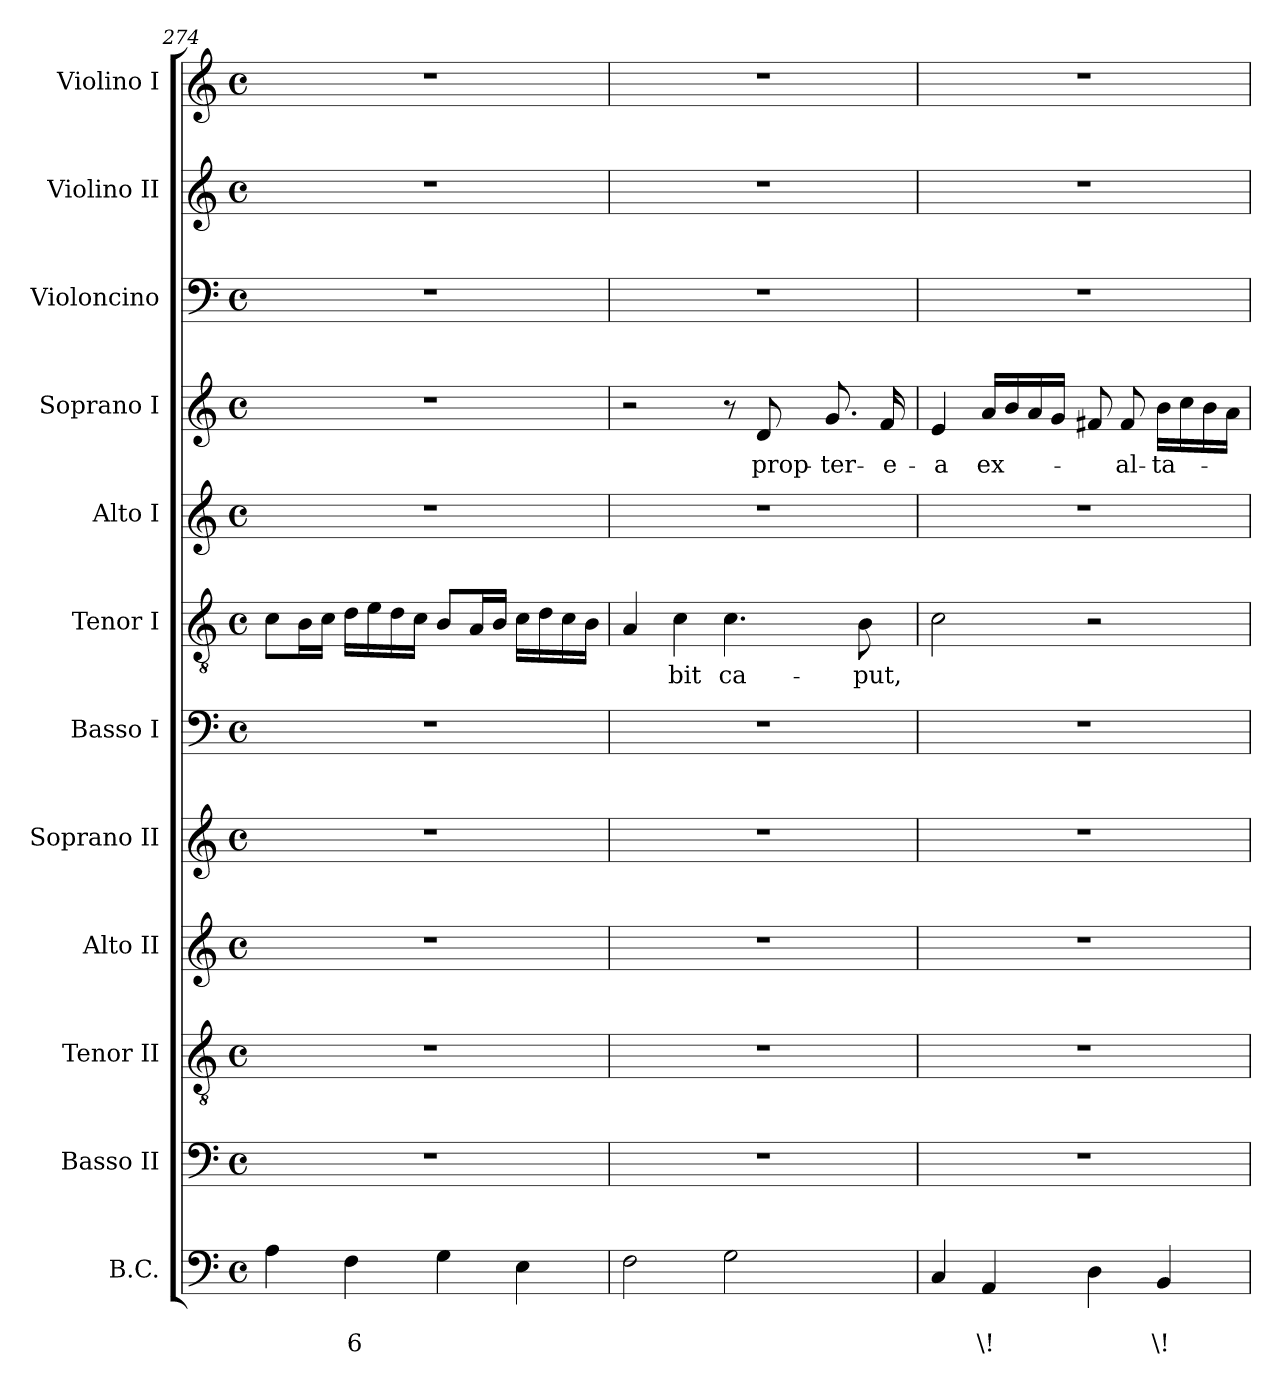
**kern	**text	**text	**kern	**kern	**kern	**kern	**kern	**kern	**text	**kern	**kern	**text	**kern	**kern	**kern
*part12	*part12	*part12	*part11	*part10	*part9	*part8	*part7	*part6	*part6	*part5	*part4	*part4	*part3	*part2	*part1
*staff12	*staff12	*staff12	*staff11	*staff10	*staff9	*staff8	*staff7	*staff6	*staff6	*staff5	*staff4	*staff4	*staff3	*staff2	*staff1
*I"B.C.	*	*	*I"Basso II	*I"Tenor II	*I"Alto II	*I"Soprano II	*I"Basso I	*I"Tenor I	*	*I"Alto I	*I"Soprano I	*	*I"Violoncino	*I"Violino II	*I"Violino I
*I'BC	*	*	*I'B 2	*I'T 2	*I'A 2	*I'S 2	*I'B 1	*I'T 1	*	*I'A 1	*I'S 1	*	*I'Vc.	*I'Vln. II	*I'Vln. I
*clefF4	*	*	*clefF4	*clefGv2	*clefG2	*clefG2	*clefF4	*clefGv2	*	*clefG2	*clefG2	*	*clefF4	*clefG2	*clefG2
*k[]	*	*	*k[]	*k[]	*k[]	*k[]	*k[]	*k[]	*	*k[]	*k[]	*	*k[]	*k[]	*k[]
*C:	*	*	*C:	*C:	*C:	*C:	*C:	*C:	*	*C:	*C:	*	*C:	*C:	*C:
*M4/4	*	*	*M4/4	*M4/4	*M4/4	*M4/4	*M4/4	*M4/4	*	*M4/4	*M4/4	*	*M4/4	*M4/4	*M4/4
*met(c)	*	*	*met(c)	*met(c)	*met(c)	*met(c)	*met(c)	*met(c)	*	*met(c)	*met(c)	*	*met(c)	*met(c)	*met(c)
=274	=274	=274	=274	=274	=274	=274	=274	=274	=274	=274	=274	=274	=274	=274	=274
4A\	.	.	1r	1r	1r	1r	1r	8c\L	.	1r	1r	.	1r	1r	1r
.	.	.	.	.	.	.	.	16B\L	.	.	.	.	.	.	.
.	.	.	.	.	.	.	.	16c\JJ	.	.	.	.	.	.	.
!	!	!LO:LY:b	!	!	!	!	!	!	!	!	!	!	!	!	!
4F\	.	6	.	.	.	.	.	16d\LL	.	.	.	.	.	.	.
.	.	.	.	.	.	.	.	16e\	.	.	.	.	.	.	.
.	.	.	.	.	.	.	.	16d\	.	.	.	.	.	.	.
.	.	.	.	.	.	.	.	16c\JJ	.	.	.	.	.	.	.
4G\	.	.	.	.	.	.	.	8B/L	.	.	.	.	.	.	.
.	.	.	.	.	.	.	.	16A/L	.	.	.	.	.	.	.
.	.	.	.	.	.	.	.	16B/JJ	.	.	.	.	.	.	.
4E\	.	.	.	.	.	.	.	16c\LL	.	.	.	.	.	.	.
.	.	.	.	.	.	.	.	16d\	.	.	.	.	.	.	.
.	.	.	.	.	.	.	.	16c\	.	.	.	.	.	.	.
.	.	.	.	.	.	.	.	16B\JJ	.	.	.	.	.	.	.
=275	=275	=275	=275	=275	=275	=275	=275	=275	=275	=275	=275	=275	=275	=275	=275
2F\	.	.	1r	1r	1r	1r	1r	4A/	.	1r	2r	.	1r	1r	1r
!	!	!	!	!	!	!	!	!	!LO:LY:b	!	!	!	!	!	!
.	.	.	.	.	.	.	.	4c\	-bit	.	.	.	.	.	.
!	!	!	!	!	!	!	!	!	!LO:LY:b	!	!	!	!	!	!
2G\	.	.	.	.	.	.	.	4.c\	ca-	.	8r	.	.	.	.
!	!	!	!	!	!	!	!	!	!	!	!	!LO:LY:b	!	!	!
.	.	.	.	.	.	.	.	.	.	.	8d/	prop-	.	.	.
!	!	!	!	!	!	!	!	!	!	!	!	!LO:LY:b	!	!	!
.	.	.	.	.	.	.	.	.	.	.	8.g/	-ter-	.	.	.
!	!	!	!	!	!	!	!	!	!LO:LY:b	!	!	!	!	!	!
.	.	.	.	.	.	.	.	8B\	-put,	.	.	.	.	.	.
!	!	!	!	!	!	!	!	!	!	!	!	!LO:LY:b	!	!	!
.	.	.	.	.	.	.	.	.	.	.	16f/	-e-	.	.	.
!!LO:PB:g=z
=276	=276	=276	=276	=276	=276	=276	=276	=276	=276	=276	=276	=276	=276	=276	=276
!	!	!	!	!	!	!	!	!	!	!	!	!LO:LY:b	!	!	!
4C/	.	.	1r	1r	1r	1r	1r	2c\	.	1r	4e/	-a	1r	1r	1r
!	!	!LO:LY:b	!	!	!	!	!	!	!	!	!	!	!	!	!
!	!	!	!	!	!	!	!	!	!	!	!	!LO:LY:b	!	!	!
4AA/	.	\!	.	.	.	.	.	.	.	.	16a/LL	ex-	.	.	.
.	.	.	.	.	.	.	.	.	.	.	16b/	.	.	.	.
.	.	.	.	.	.	.	.	.	.	.	16a/	.	.	.	.
.	.	.	.	.	.	.	.	.	.	.	16g/JJ	.	.	.	.
4D\	.	.	.	.	.	.	.	2r	.	.	8f#X/	.	.	.	.
!	!	!	!	!	!	!	!	!	!	!	!	!LO:LY:b	!	!	!
.	.	.	.	.	.	.	.	.	.	.	8f#/	-al-	.	.	.
!	!	!LO:LY:b	!	!	!	!	!	!	!	!	!	!	!	!	!
!	!	!	!	!	!	!	!	!	!	!	!	!LO:LY:b	!	!	!
4BB/	.	\!	.	.	.	.	.	.	.	.	16b\LL	-ta-	.	.	.
.	.	.	.	.	.	.	.	.	.	.	16cc\	.	.	.	.
.	.	.	.	.	.	.	.	.	.	.	16b\	.	.	.	.
.	.	.	.	.	.	.	.	.	.	.	16a\JJ	.	.	.	.
=	=	=	=	=	=	=	=	=	=	=	=	=	=	=	=
*-	*-	*-	*-	*-	*-	*-	*-	*-	*-	*-	*-	*-	*-	*-	*-
